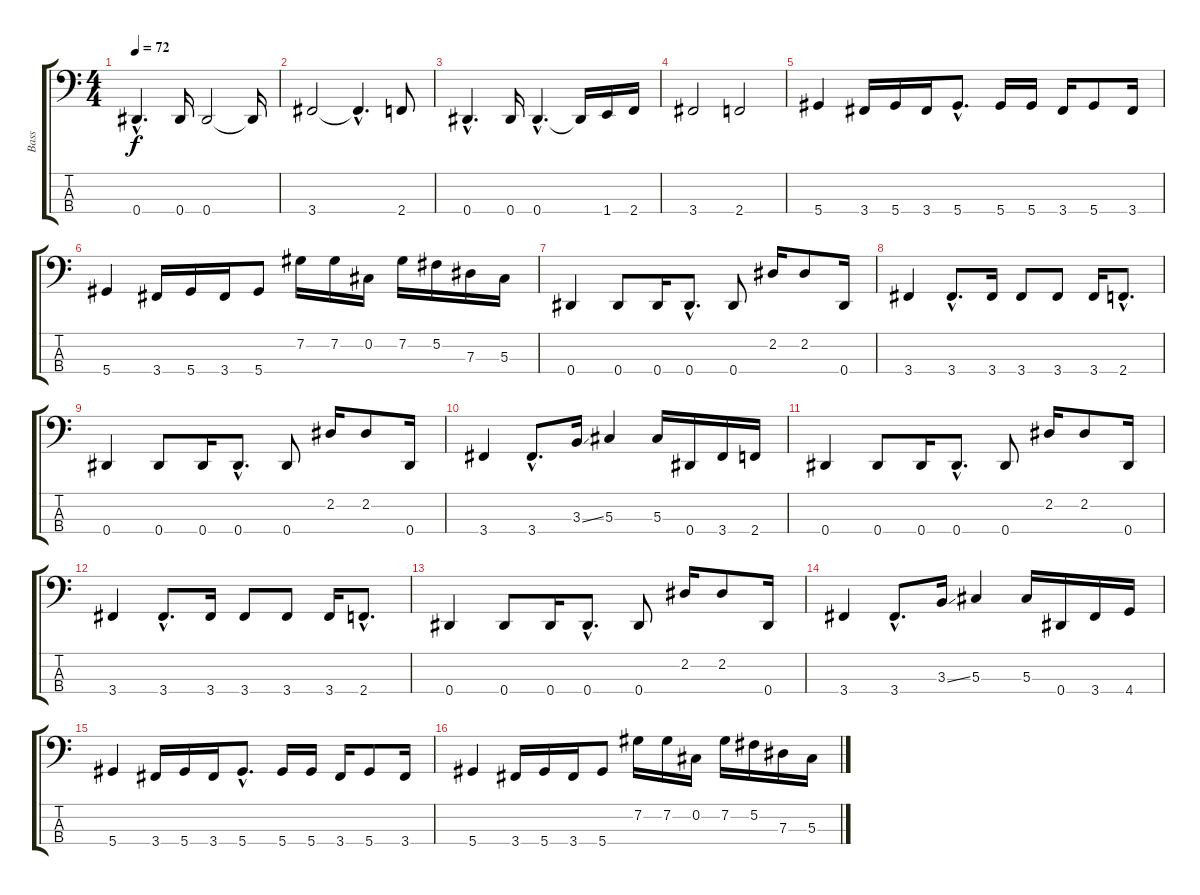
\track ("Bass" "Bass") {instrument electricbasspick}
\staff {score tabs}
\tuning (Gb2 Db2 Ab1 Eb1) {hide}
\ts (4 4)
\tempo 72
\clef f4
\ks c
0.4{hac}.4{d dy f} 0.4.16 0.4.2 0.4{t}.16 |
3.4.2 3.4{hac t}.4{d} 2.4.8 |
0.4{hac}.4{d} 0.4.16 0.4{hac}.4{d} 0.4{t}.16 1.4.16 2.4.16 |
3.4.2 2.4.2 |
5.4.4 3.4.16 5.4.16 3.4.16 5.4{hac}.8{d} 5.4.16 5.4.16 3.4.16 5.4.8 3.4.16 |
5.4.4 3.4.16 5.4.16 3.4.16 5.4.8 7.2.16 7.2.16 0.2.16 7.2.16 5.2.16 7.3.16 5.3.16 |
0.4.4 0.4.8 0.4.16 0.4{hac}.8{d} 0.4.8 2.2.16 2.2.8 0.4.16 |
3.4.4 3.4{hac}.8{d} 3.4.16 3.4.8 3.4.8 3.4.16 2.4{hac}.8{d} |
0.4.4 0.4.8 0.4.16 0.4{hac}.8{d} 0.4.8 2.2.16 2.2.8 0.4.16 |
3.4.4 3.4{hac}.8{d} 3.3{ss}.16 5.3.4 5.3.16 0.4.16 3.4.16 2.4.16 |
0.4.4 0.4.8 0.4.16 0.4{hac}.8{d} 0.4.8 2.2.16 2.2.8 0.4.16 |
3.4.4 3.4{hac}.8{d} 3.4.16 3.4.8 3.4.8 3.4.16 2.4{hac}.8{d} |
0.4.4 0.4.8 0.4.16 0.4{hac}.8{d} 0.4.8 2.2.16 2.2.8 0.4.16 |
3.4.4 3.4{hac}.8{d} 3.3{ss}.16 5.3.4 5.3.16 0.4.16 3.4.16 4.4.16 |
5.4.4 3.4.16 5.4.16 3.4.16 5.4{hac}.8{d} 5.4.16 5.4.16 3.4.16 5.4.8 3.4.16 |
5.4.4 3.4.16 5.4.16 3.4.16 5.4.8 7.2.16 7.2.16 0.2.16 7.2.16 5.2.16 7.3.16 5.3.16
